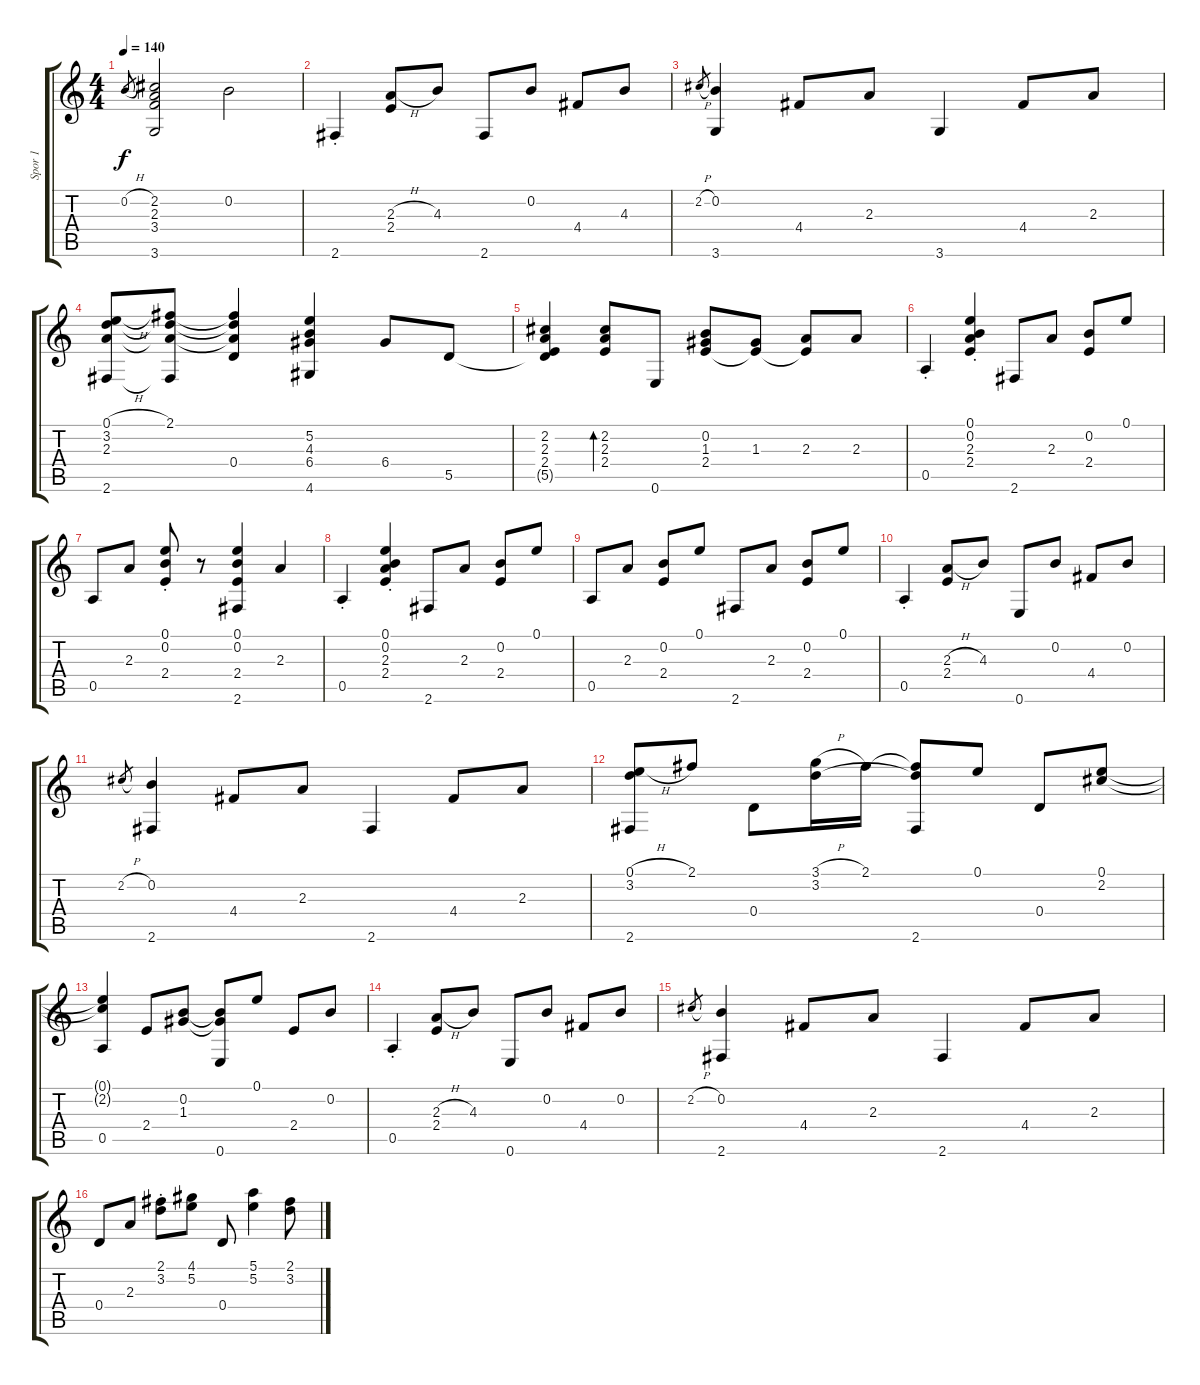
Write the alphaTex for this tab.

\track ("Spor 1" "Spor 1") {instrument acousticguitarnylon}
\staff {score tabs}
\tuning (E4 B3 G3 D3 A2 E2) {hide}
\ts (4 4)
\tempo 140
\clef g2
\ks c
0.2{h}.8{gr dy f} (2.2 2.3 3.4 3.6).2 0.2.2 |
2.6{st}.4 (2.3{h} 2.4).8 4.3.8 2.6.8 0.2.8 4.4.8 4.3.8 |
2.2{h}.8{gr} (0.2 3.6).4 4.4.8 2.3.8 3.6.4 4.4.8 2.3.8 |
(0.1{h} 3.2 2.3 2.6).8 (2.1 3.2{t} 2.3{t} 2.6{t}).8 (2.1{t} 3.2{t} 2.3{t} 0.4).4 (5.2 4.3 6.4 4.6).4 6.4.8 5.5.8 |
(2.2 2.3 2.4 5.5{t}).4 (2.2 2.3 2.4).8{bd 120} 0.6.8 (0.2 1.3 2.4).8 (1.3 2.4{t}).8 (2.3 2.4{t}).8 2.3.8 |
0.5{st}.4 (0.1{st} 0.2{st} 2.3{st} 2.4{st}).4 2.6.8 2.3.8 (0.2 2.4).8 0.1.8 |
0.5.8 2.3.8 (0.1{st} 0.2{st} 2.4{st}).8 r.8 (0.1 0.2 2.4 2.6).4 2.3.4 |
0.5{st}.4 (0.1{st} 0.2{st} 2.3{st} 2.4{st}).4 2.6.8 2.3.8 (0.2 2.4).8 0.1.8 |
0.5.8 2.3.8 (0.2 2.4).8 0.1.8 2.6.8 2.3.8 (0.2 2.4).8 0.1.8 |
0.5{st}.4 (2.3{h} 2.4).8 4.3.8 0.6.8 0.2.8 4.4.8 0.2.8 |
2.2{h}.8{gr} (0.2 2.6).4 4.4.8 2.3.8 2.6.4 4.4.8 2.3.8 |
(0.1{h} 3.2 2.6).8 2.1.8 0.4.8 (3.1{h} 3.2).16 2.1.16 (2.1{t} 3.2{t} 2.6).8 0.1.8 0.4.8 (0.1 2.2).8 |
(0.1{t} 2.2{t} 0.5).4 2.4.8 (0.2 1.3).8 (0.2{t} 1.3{t} 0.6).8 0.1.8 2.4.8 0.2.8 |
0.5{st}.4 (2.3{h} 2.4).8 4.3.8 0.6.8 0.2.8 4.4.8 0.2.8 |
2.2{h}.8{gr} (0.2 2.6).4 4.4.8 2.3.8 2.6.4 4.4.8 2.3.8 |
0.4.8 2.3.8 (2.1{st} 3.2{st}).8 (4.1 5.2).8 0.4.8 (5.1 5.2).4 (2.1{h} 3.2).8
